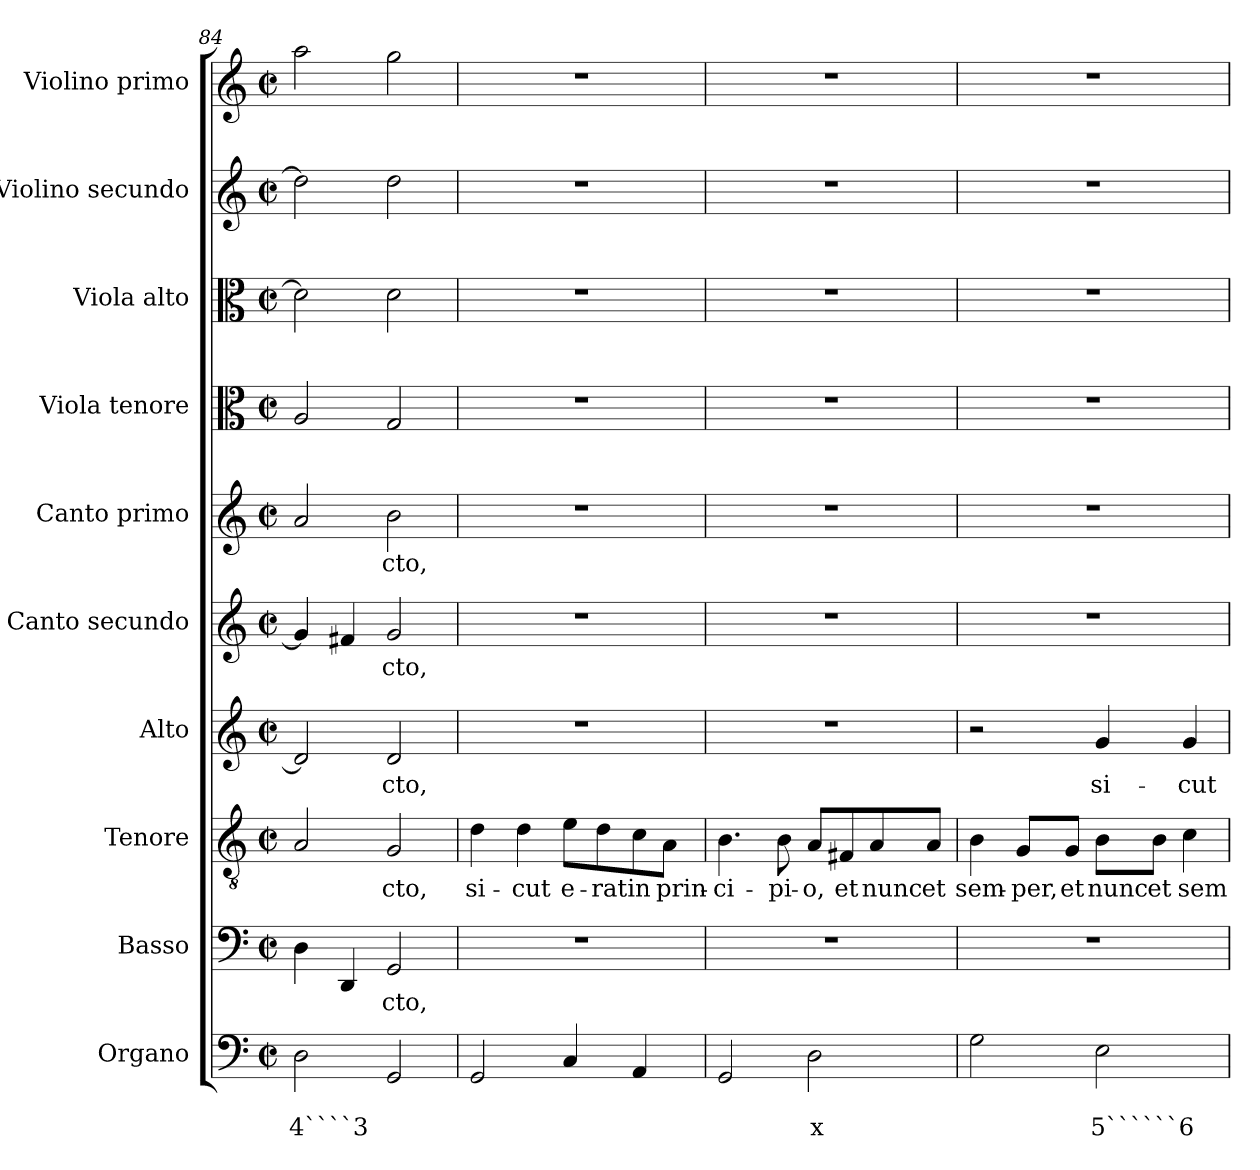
**kern	**text	**text	**kern	**text	**kern	**text	**kern	**text	**kern	**text	**kern	**text	**kern	**kern	**kern	**kern
*part10	*part10	*part10	*part9	*part9	*part8	*part8	*part7	*part7	*part6	*part6	*part5	*part5	*part4	*part3	*part2	*part1
*staff10	*staff10	*staff10	*staff9	*staff9	*staff8	*staff8	*staff7	*staff7	*staff6	*staff6	*staff5	*staff5	*staff4	*staff3	*staff2	*staff1
*I"Organo	*	*	*I"Basso	*	*I"Tenore	*	*I"Alto	*	*I"Canto secundo	*	*I"Canto primo	*	*I"Viola tenore	*I"Viola alto	*I"Violino secundo	*I"Violino primo
*clefF4	*	*	*clefF4	*	*clefGv2	*	*clefG2	*	*clefG2	*	*clefG2	*	*clefC3	*clefC3	*clefG2	*clefG2
*k[]	*	*	*k[]	*	*k[]	*	*k[]	*	*k[]	*	*k[]	*	*k[]	*k[]	*k[]	*k[]
*C:	*	*	*C:	*	*C:	*	*C:	*	*C:	*	*C:	*	*C:	*C:	*C:	*C:
*M2/2	*	*	*M2/2	*	*M2/2	*	*M2/2	*	*M2/2	*	*M2/2	*	*M2/2	*M2/2	*M2/2	*M2/2
*met(c|)	*	*	*met(c|)	*	*met(c|)	*	*met(c|)	*	*met(c|)	*	*met(c|)	*	*met(c|)	*met(c|)	*met(c|)	*met(c|)
=84	=84	=84	=84	=84	=84	=84	=84	=84	=84	=84	=84	=84	=84	=84	=84	=84
!	!	!LO:LY:b	!	!	!	!	!	!	!	!	!	!	!	!	!	!
2D\	.	4````3	4D\	.	2A/	.	2d/]	.	4g/]	.	2a/	.	2A/	2d\]	2dd\]	2aa\
.	.	.	4DD/	.	.	.	.	.	4f#X/	.	.	.	.	.	.	.
!	!	!	!	!LO:LY:b	!	!LO:LY:b	!	!LO:LY:b	!	!LO:LY:b	!	!LO:LY:b	!	!	!	!
2GG/	.	.	2GG/	-cto,	2G/	-cto,	2d/	-cto,	2g/	-cto,	2b\	-cto,	2G/	2d\	2dd\	2gg\
=85	=85	=85	=85	=85	=85	=85	=85	=85	=85	=85	=85	=85	=85	=85	=85	=85
!	!	!	!	!	!	!LO:LY:b	!	!	!	!	!	!	!	!	!	!
2GG/	.	.	1r	.	4d\	si-	1r	.	1r	.	1r	.	1r	1r	1r	1r
!	!	!	!	!	!	!LO:LY:b	!	!	!	!	!	!	!	!	!	!
.	.	.	.	.	4d\	-cut	.	.	.	.	.	.	.	.	.	.
!	!	!	!	!	!	!LO:LY:b	!	!	!	!	!	!	!	!	!	!
4C/	.	.	.	.	8e\L	e-	.	.	.	.	.	.	.	.	.	.
!	!	!	!	!	!	!LO:LY:b	!	!	!	!	!	!	!	!	!	!
.	.	.	.	.	8d\	-rat	.	.	.	.	.	.	.	.	.	.
!	!	!	!	!	!	!LO:LY:b	!	!	!	!	!	!	!	!	!	!
4AA/	.	.	.	.	8c\	in	.	.	.	.	.	.	.	.	.	.
!	!	!	!	!	!	!LO:LY:b	!	!	!	!	!	!	!	!	!	!
.	.	.	.	.	8A\J	prin-	.	.	.	.	.	.	.	.	.	.
=86	=86	=86	=86	=86	=86	=86	=86	=86	=86	=86	=86	=86	=86	=86	=86	=86
!	!	!	!	!	!	!LO:LY:b	!	!	!	!	!	!	!	!	!	!
2GG/	.	.	1r	.	4.B\	-ci-	1r	.	1r	.	1r	.	1r	1r	1r	1r
!	!	!	!	!	!	!LO:LY:b	!	!	!	!	!	!	!	!	!	!
.	.	.	.	.	8B\	-pi-	.	.	.	.	.	.	.	.	.	.
!	!	!LO:LY:b	!	!	!	!LO:LY:b	!	!	!	!	!	!	!	!	!	!
2D\	.	x	.	.	8A/L	-o,	.	.	.	.	.	.	.	.	.	.
!	!	!	!	!	!	!LO:LY:b	!	!	!	!	!	!	!	!	!	!
.	.	.	.	.	8F#X/	et	.	.	.	.	.	.	.	.	.	.
!	!	!	!	!	!	!LO:LY:b	!	!	!	!	!	!	!	!	!	!
.	.	.	.	.	8A/	nunc	.	.	.	.	.	.	.	.	.	.
!	!	!	!	!	!	!LO:LY:b	!	!	!	!	!	!	!	!	!	!
.	.	.	.	.	8A/J	et	.	.	.	.	.	.	.	.	.	.
!!LO:PB:g=z
=87	=87	=87	=87	=87	=87	=87	=87	=87	=87	=87	=87	=87	=87	=87	=87	=87
!	!	!	!	!	!	!LO:LY:b	!	!	!	!	!	!	!	!	!	!
2G\	.	.	1r	.	4B\	sem-	2r	.	1r	.	1r	.	1r	1r	1r	1r
!	!	!	!	!	!	!LO:LY:b	!	!	!	!	!	!	!	!	!	!
.	.	.	.	.	8G/L	-per,	.	.	.	.	.	.	.	.	.	.
!	!	!	!	!	!	!LO:LY:b	!	!	!	!	!	!	!	!	!	!
.	.	.	.	.	8G/J	et	.	.	.	.	.	.	.	.	.	.
!	!	!LO:LY:b	!	!	!	!LO:LY:b	!	!LO:LY:b	!	!	!	!	!	!	!	!
2E\	.	5``````6	.	.	8B\L	nunc	4g/	si-	.	.	.	.	.	.	.	.
!	!	!	!	!	!	!LO:LY:b	!	!	!	!	!	!	!	!	!	!
.	.	.	.	.	8B\J	et	.	.	.	.	.	.	.	.	.	.
!	!	!	!	!	!	!LO:LY:b	!	!LO:LY:b	!	!	!	!	!	!	!	!
.	.	.	.	.	4c\	sem-	4g/	-cut	.	.	.	.	.	.	.	.
=	=	=	=	=	=	=	=	=	=	=	=	=	=	=	=	=
*-	*-	*-	*-	*-	*-	*-	*-	*-	*-	*-	*-	*-	*-	*-	*-	*-
